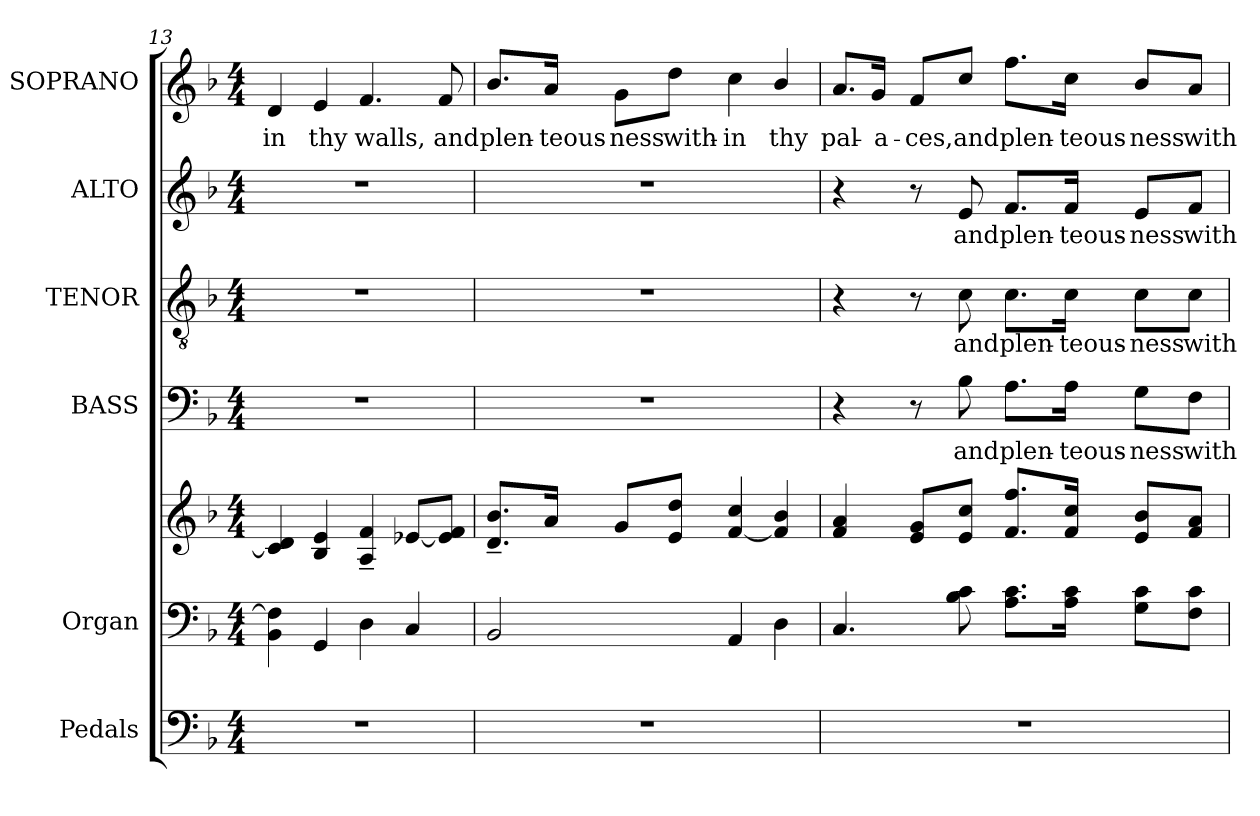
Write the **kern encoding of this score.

**kern	**kern	**kern	**kern	**text	**kern	**text	**kern	**text	**kern	**text
*part6	*part5	*part5	*part4	*part4	*part3	*part3	*part2	*part2	*part1	*part1
*staff7	*staff6	*staff5	*staff4	*staff4	*staff3	*staff3	*staff2	*staff2	*staff1	*staff1
*I"Pedals	*I"Organ	*	*I"BASS	*	*I"TENOR	*	*I"ALTO	*	*I"SOPRANO	*
*I'Ped.	*I'Org.	*	*I'B.	*	*I'T.	*	*I'A.	*	*I'S.	*
*clefF4	*clefF4	*clefG2	*clefF4	*	*clefGv2	*	*clefG2	*	*clefG2	*
*	*	*	*	*	*ITrd7c12	*	*	*	*	*
*k[b-]	*k[b-]	*k[b-]	*k[b-]	*	*k[b-]	*	*k[b-]	*	*k[b-]	*
*F:	*F:	*F:	*F:	*	*F:	*	*F:	*	*F:	*
*M4/4	*M4/4	*M4/4	*M4/4	*	*M4/4	*	*M4/4	*	*M4/4	*
=13	=13	=13	=13	=13	=13	=13	=13	=13	=13	=13
!	!	!	!	!	!	!	!	!	!	!LO:LY:b:color=#000000
1r	4BB-i\ 4Fi]	4ci/] 4di	1r	.	1r	.	1r	.	4di/	-in
!	!	!	!	!	!	!	!	!	!	!LO:LY:b:color=#000000
.	4GGi/	4B-i/ 4ei	.	.	.	.	.	.	4ei/	thy
!	!	!	!	!	!	!	!	!	!	!LO:LY:b:color=#000000
.	4Di\	4Ai/~ 4fi~	.	.	.	.	.	.	4.fi/	walls,
.	4Ci/	[8e-Xi/L	.	.	.	.	.	.	.	.
!	!	!	!	!	!	!	!	!	!	!LO:LY:b:color=#000000
.	.	8e-i/] 8fiJ	.	.	.	.	.	.	8fi/	and
!!LO:LB:g=z
=14	=14	=14	=14	=14	=14	=14	=14	=14	=14	=14
!	!	!	!	!	!	!	!	!	!	!LO:LY:b:color=#000000
1r	2BB-i/	8.di/~ 8.b-i~L	1r	.	1r	.	1r	.	8.b-i/L	plen-
!	!	!	!	!	!	!	!	!	!	!LO:LY:b:color=#000000
.	.	16ai/Jk	.	.	.	.	.	.	16ai/Jk	-teous-
!	!	!	!	!	!	!	!	!	!	!LO:LY:b:color=#000000
.	.	8gi/L	.	.	.	.	.	.	8gi\L	-ness
!	!	!	!	!	!	!	!	!	!	!LO:LY:b:color=#000000
.	.	8ei/ 8ddiJ	.	.	.	.	.	.	8ddi\J	with-
!	!	!	!	!	!	!	!	!	!	!LO:LY:b:color=#000000
.	4AAi/	[4fi/ 4cci	.	.	.	.	.	.	4cci\	-in
!	!	!	!	!	!	!	!	!	!	!LO:LY:b:color=#000000
.	4Di\	4fi/] 4b-i	.	.	.	.	.	.	4b-i/	thy
=15	=15	=15	=15	=15	=15	=15	=15	=15	=15	=15
!	!	!	!	!	!	!	!	!	!	!LO:LY:b:color=#000000
1r	4.Ci/	4fi/ 4ai	4r	.	4r	.	4r	.	8.ai/L	pal-
!	!	!	!	!	!	!	!	!	!	!LO:LY:b:color=#000000
.	.	.	.	.	.	.	.	.	16gi/Jk	-a-
!	!	!	!	!	!	!	!	!	!	!LO:LY:b:color=#000000
.	.	8ei/ 8giL	8r	.	8r	.	8r	.	8fi/L	-ces,
!	!	!	!	!LO:LY:b:color=#000000	!	!	!	!	!	!
!	!	!	!	!	!	!LO:LY:b:color=#000000	!	!	!	!
!	!	!	!	!	!	!	!	!LO:LY:b:color=#000000	!	!
!	!	!	!	!	!	!	!	!	!	!LO:LY:b:color=#000000
.	8B-i\ 8ci	8ei/ 8cciJ	8B-i\	and	8Ci\	and	8ei/	and	8cci/J	and
!	!	!	!	!LO:LY:b:color=#000000	!	!	!	!	!	!
!	!	!	!	!	!	!LO:LY:b:color=#000000	!	!	!	!
!	!	!	!	!	!	!	!	!LO:LY:b:color=#000000	!	!
!	!	!	!	!	!	!	!	!	!	!LO:LY:b:color=#000000
.	8.Ai\ 8.ciL	8.fi/ 8.ffiL	8.Ai\L	plen-	8.Ci\L	plen-	8.fi/L	plen-	8.ffi\L	plen-
!	!	!	!	!LO:LY:b:color=#000000	!	!	!	!	!	!
!	!	!	!	!	!	!LO:LY:b:color=#000000	!	!	!	!
!	!	!	!	!	!	!	!	!LO:LY:b:color=#000000	!	!
!	!	!	!	!	!	!	!	!	!	!LO:LY:b:color=#000000
.	16Ai\ 16ciJk	16fi/ 16cciJk	16Ai\Jk	-teous-	16Ci\Jk	-teous-	16fi/Jk	-teous-	16cci\Jk	-teous-
!	!	!	!	!LO:LY:b:color=#000000	!	!	!	!	!	!
!	!	!	!	!	!	!LO:LY:b:color=#000000	!	!	!	!
!	!	!	!	!	!	!	!	!LO:LY:b:color=#000000	!	!
!	!	!	!	!	!	!	!	!	!	!LO:LY:b:color=#000000
.	8Gi\ 8ciL	8ei/ 8b-iL	8Gi\L	-ness	8Ci\L	-ness	8ei/L	-ness	8b-i/L	-ness
!	!	!	!	!LO:LY:b:color=#000000	!	!	!	!	!	!
!	!	!	!	!	!	!LO:LY:b:color=#000000	!	!	!	!
!	!	!	!	!	!	!	!	!LO:LY:b:color=#000000	!	!
!	!	!	!	!	!	!	!	!	!	!LO:LY:b:color=#000000
.	8Fi\ 8ciJ	8fi/ 8aiJ	8Fi\J	with-	8Ci\J	with-	8fi/J	with-	8ai/J	with-
=	=	=	=	=	=	=	=	=	=	=
*-	*-	*-	*-	*-	*-	*-	*-	*-	*-	*-
